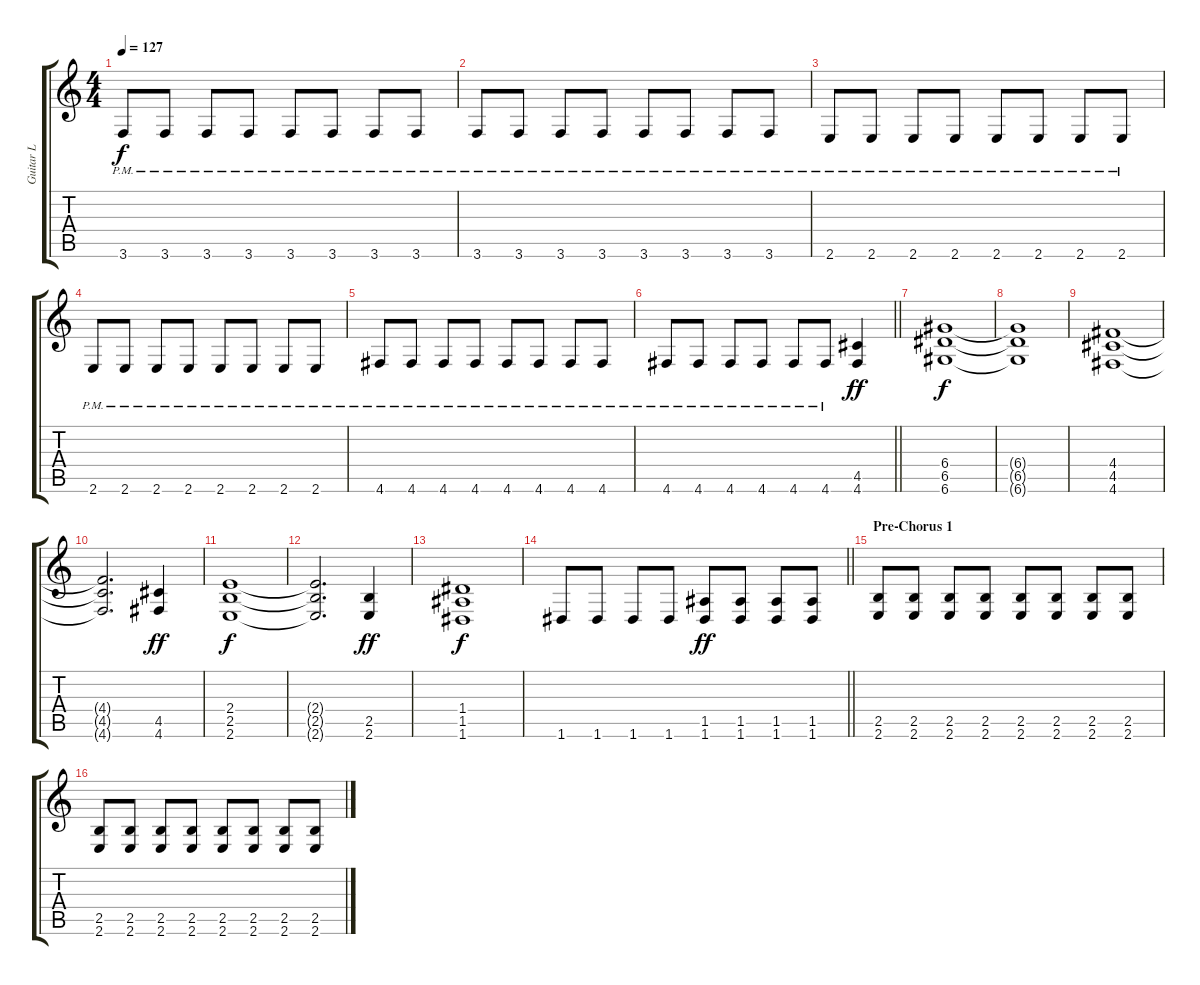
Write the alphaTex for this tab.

\track ("Guitar L" "Guitar L") {instrument distortionguitar}
\staff {score tabs}
\tuning (E4 B3 G3 D3 A2 D2) {hide}
\ts (4 4)
\tempo 127
\clef g2
\ks c
3.6{pm}.8{dy f} 3.6{pm}.8 3.6{pm}.8 3.6{pm}.8 3.6{pm}.8 3.6{pm}.8 3.6{pm}.8 3.6{pm}.8 |
3.6{pm}.8 3.6{pm}.8 3.6{pm}.8 3.6{pm}.8 3.6{pm}.8 3.6{pm}.8 3.6{pm}.8 3.6{pm}.8 |
2.6{pm}.8 2.6{pm}.8 2.6{pm}.8 2.6{pm}.8 2.6{pm}.8 2.6{pm}.8 2.6{pm}.8 2.6{pm}.8 |
2.6{pm}.8 2.6{pm}.8 2.6{pm}.8 2.6{pm}.8 2.6{pm}.8 2.6{pm}.8 2.6{pm}.8 2.6{pm}.8 |
4.6{pm}.8 4.6{pm}.8 4.6{pm}.8 4.6{pm}.8 4.6{pm}.8 4.6{pm}.8 4.6{pm}.8 4.6{pm}.8 |
\barLineRight lightlight
4.6{pm}.8 4.6{pm}.8 4.6{pm}.8 4.6{pm}.8 4.6{pm}.8 4.6{pm}.8 (4.5 4.6).4{dy ff} |
(6.4 6.5 6.6).1{dy f} |
(6.4{t} 6.5{t} 6.6{t}).1 |
(4.4 4.5 4.6).1 |
(4.4{t} 4.5{t} 4.6{t}).2{d} (4.5 4.6).4{dy ff} |
(2.4 2.5 2.6).1{dy f} |
(2.4{t} 2.5{t} 2.6{t}).2{d} (2.5 2.6).4{dy ff} |
(1.4 1.5 1.6).1{dy f} |
\barLineRight lightlight
1.6.8 1.6.8 1.6.8 1.6.8 (1.5 1.6).8{dy ff} (1.5 1.6).8 (1.5 1.6).8 (1.5 1.6).8 |
\section ("" "Pre-Chorus 1")
(2.5 2.6).8 (2.5 2.6).8 (2.5 2.6).8 (2.5 2.6).8 (2.5 2.6).8 (2.5 2.6).8 (2.5 2.6).8 (2.5 2.6).8 |
(2.5 2.6).8 (2.5 2.6).8 (2.5 2.6).8 (2.5 2.6).8 (2.5 2.6).8 (2.5 2.6).8 (2.5 2.6).8 (2.5 2.6).8
